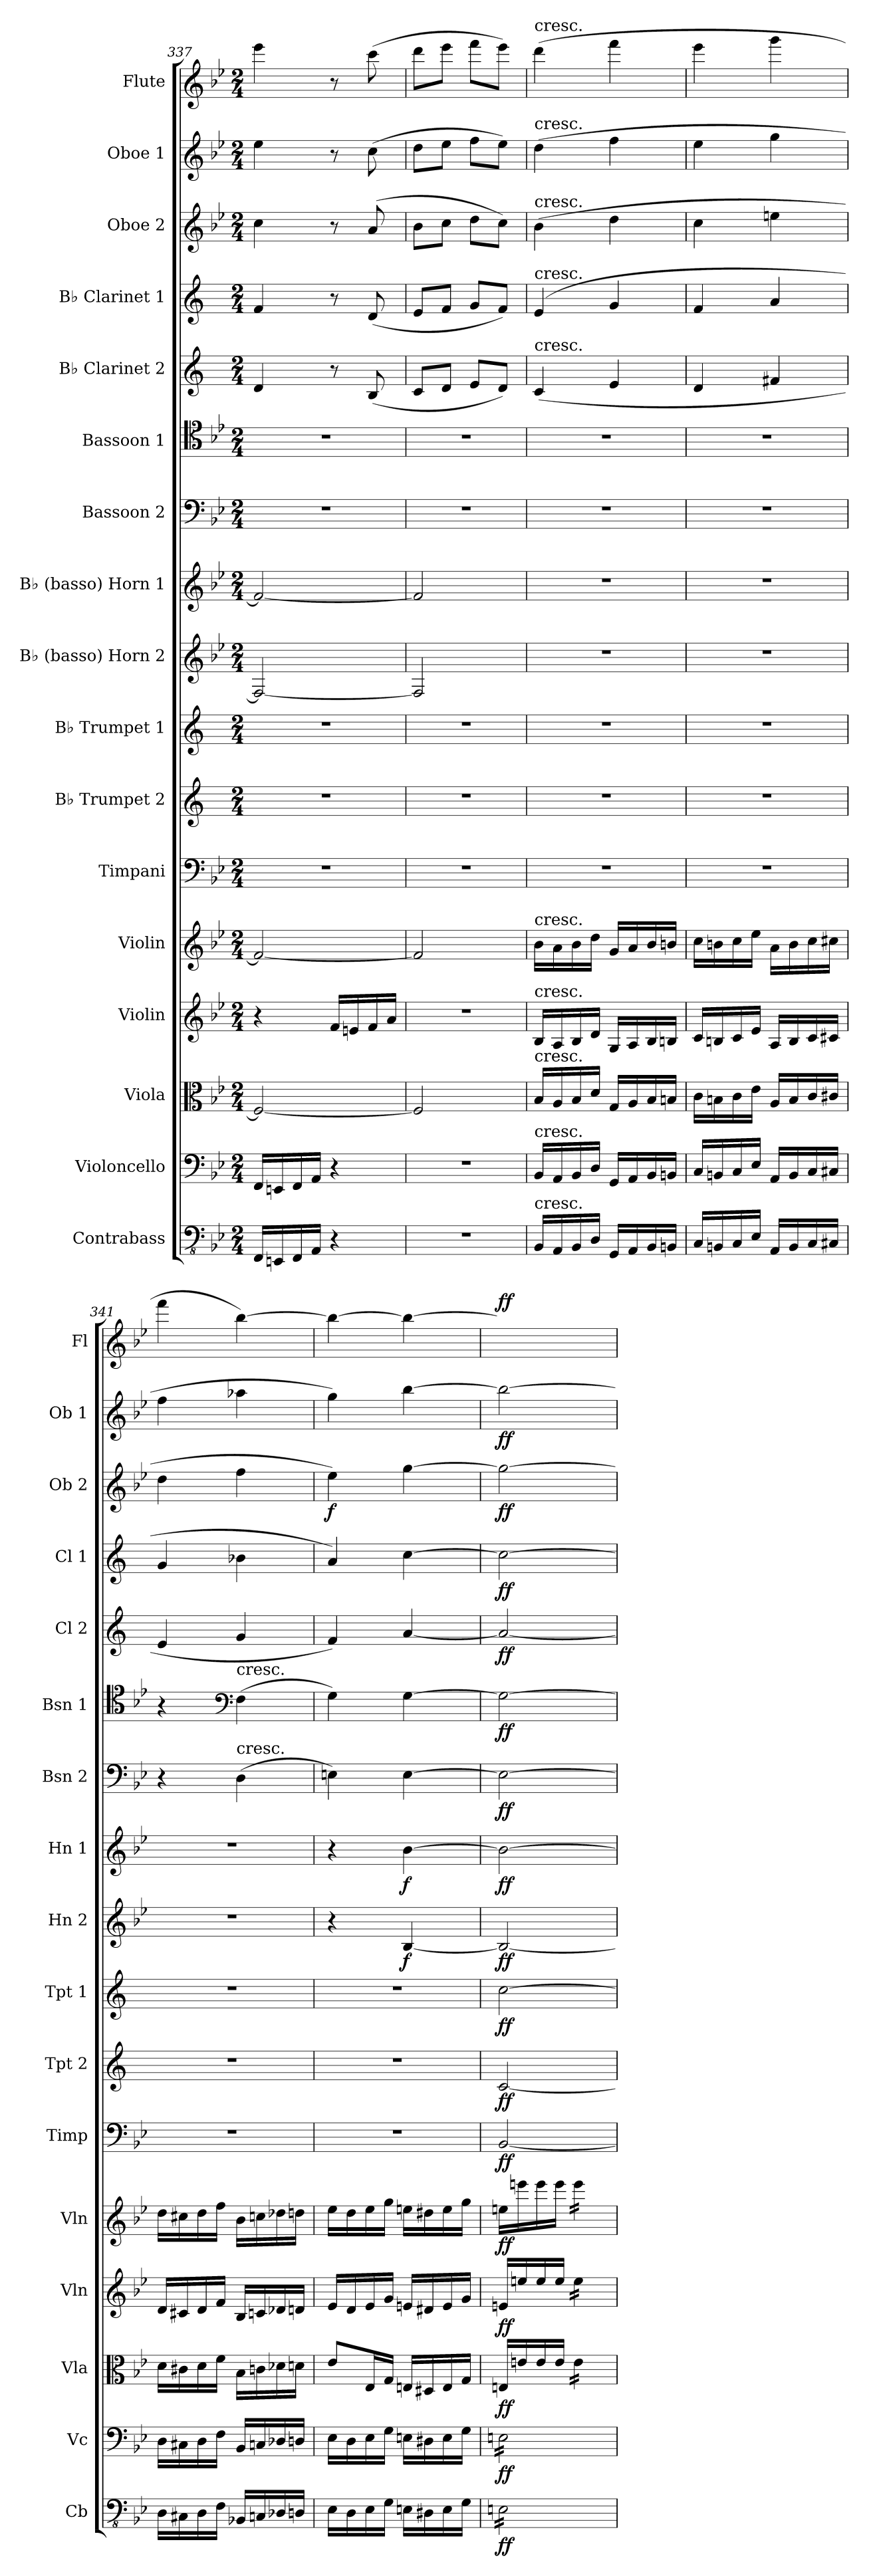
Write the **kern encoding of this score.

**kern	**dynam	**kern	**dynam	**kern	**dynam	**kern	**dynam	**kern	**dynam	**kern	**dynam	**kern	**dynam	**kern	**dynam	**kern	**dynam	**kern	**dynam	**kern	**dynam	**kern	**dynam	**kern	**dynam	**kern	**dynam	**kern	**dynam	**kern	**dynam	**kern	**text	**dynam
*part17	*part17	*part16	*part16	*part15	*part15	*part14	*part14	*part13	*part13	*part12	*part12	*part11	*part11	*part10	*part10	*part9	*part9	*part8	*part8	*part7	*part7	*part6	*part6	*part5	*part5	*part4	*part4	*part3	*part3	*part2	*part2	*part1	*part1	*part1
*staff17	*staff17	*staff16	*staff16	*staff15	*staff15	*staff14	*staff14	*staff13	*staff13	*staff12	*staff12	*staff11	*staff11	*staff10	*staff10	*staff9	*staff9	*staff8	*staff8	*staff7	*staff7	*staff6	*staff6	*staff5	*staff5	*staff4	*staff4	*staff3	*staff3	*staff2	*staff2	*staff1	*staff1	*staff1
*I"Contrabass	*	*I"Violoncello	*	*I"Viola	*	*I"Violin	*	*I"Violin	*	*I"Timpani	*	*I"B♭ Trumpet 2	*	*I"B♭ Trumpet 1	*	*I"B♭ (basso) Horn 2	*	*I"B♭ (basso) Horn 1	*	*I"Bassoon 2	*	*I"Bassoon 1	*	*I"B♭ Clarinet 2	*	*I"B♭ Clarinet 1	*	*I"Oboe 2	*	*I"Oboe 1	*	*I"Flute	*	*
*I'Cb	*	*I'Vc	*	*I'Vla	*	*I'Vln	*	*I'Vln	*	*I'Timp	*	*I'Tpt 2	*	*I'Tpt 1	*	*I'Hn 2	*	*I'Hn 1	*	*I'Bsn 2	*	*I'Bsn 1	*	*I'Cl 2	*	*I'Cl 1	*	*I'Ob 2	*	*I'Ob 1	*	*I'Fl	*	*
*clefFv4	*	*clefF4	*	*clefC3	*	*clefG2	*	*clefG2	*	*clefF4	*	*clefG2	*	*clefG2	*	*clefG2	*	*clefG2	*	*clefF4	*	*clefC4	*	*clefG2	*	*clefG2	*	*clefG2	*	*clefG2	*	*clefG2	*	*
*	*	*	*	*	*	*	*	*	*	*	*	*ITrd1c2	*	*ITrd1c2	*	*ITrd8c14	*	*ITrd8c14	*	*	*	*	*	*ITrd1c2	*	*ITrd1c2	*	*	*	*	*	*	*	*
*k[b-e-]	*	*k[b-e-]	*	*k[b-e-]	*	*k[b-e-]	*	*k[b-e-]	*	*k[b-e-]	*	*k[b-e-]	*	*k[b-e-]	*	*k[b-e-]	*	*k[b-e-]	*	*k[b-e-]	*	*k[b-e-]	*	*k[b-e-]	*	*k[b-e-]	*	*k[b-e-]	*	*k[b-e-]	*	*k[b-e-]	*	*
*M2/4	*	*M2/4	*	*M2/4	*	*M2/4	*	*M2/4	*	*M2/4	*	*M2/4	*	*M2/4	*	*M2/4	*	*M2/4	*	*M2/4	*	*M2/4	*	*M2/4	*	*M2/4	*	*M2/4	*	*M2/4	*	*M2/4	*	*
=337	=337	=337	=337	=337	=337	=337	=337	=337	=337	=337	=337	=337	=337	=337	=337	=337	=337	=337	=337	=337	=337	=337	=337	=337	=337	=337	=337	=337	=337	=337	=337	=337	=337	=337
16FFF/LL	.	16FF/LL	.	2F/_	.	4r	.	2f/_	.	2r	.	2r	.	2r	.	2FF/_	.	2F/_	.	2r	.	2r	.	4c/	.	4e-/	.	4cc\	.	4ee-\	.	4eee-\	.	.
16EEEn/	.	16EEn/	.	.	.	.	.	.	.	.	.	.	.	.	.	.	.	.	.	.	.	.	.	.	.	.	.	.	.	.	.	.	.	.
16FFF/	.	16FF/	.	.	.	.	.	.	.	.	.	.	.	.	.	.	.	.	.	.	.	.	.	.	.	.	.	.	.	.	.	.	.	.
16AAA/JJ	.	16AA/JJ	.	.	.	.	.	.	.	.	.	.	.	.	.	.	.	.	.	.	.	.	.	.	.	.	.	.	.	.	.	.	.	.
4r	.	4r	.	.	.	16f/LL	.	.	.	.	.	.	.	.	.	.	.	.	.	.	.	.	.	8r	.	8r	.	8r	.	8r	.	8r	.	.
.	.	.	.	.	.	16en/	.	.	.	.	.	.	.	.	.	.	.	.	.	.	.	.	.	.	.	.	.	.	.	.	.	.	.	.
.	.	.	.	.	.	16f/	.	.	.	.	.	.	.	.	.	.	.	.	.	.	.	.	.	(<8A/	.	(<8c/	.	(<8a/	.	(>8cc\	.	(>8ccc\	.	.
.	.	.	.	.	.	16a/JJ	.	.	.	.	.	.	.	.	.	.	.	.	.	.	.	.	.	.	.	.	.	.	.	.	.	.	.	.
=338	=338	=338	=338	=338	=338	=338	=338	=338	=338	=338	=338	=338	=338	=338	=338	=338	=338	=338	=338	=338	=338	=338	=338	=338	=338	=338	=338	=338	=338	=338	=338	=338	=338	=338
2r	.	2r	.	2F/]	.	2r	.	2f/]	.	2r	.	2r	.	2r	.	2FF/]	.	2F/]	.	2r	.	2r	.	8B-/L	.	8d/L	.	8b-\L	.	8dd\L	.	8ddd\L	.	.
.	.	.	.	.	.	.	.	.	.	.	.	.	.	.	.	.	.	.	.	.	.	.	.	8c/J	.	8e-/J	.	8cc\J	.	8ee-\J	.	8eee-\J	.	.
.	.	.	.	.	.	.	.	.	.	.	.	.	.	.	.	.	.	.	.	.	.	.	.	8d/L	.	8f/L	.	8dd\L	.	8ff\L	.	8fff\L	.	.
.	.	.	.	.	.	.	.	.	.	.	.	.	.	.	.	.	.	.	.	.	.	.	.	8c/J)	.	8e-/J)	.	8cc\J)	.	8ee-\J)	.	8eee-\J)	.	.
=339	=339	=339	=339	=339	=339	=339	=339	=339	=339	=339	=339	=339	=339	=339	=339	=339	=339	=339	=339	=339	=339	=339	=339	=339	=339	=339	=339	=339	=339	=339	=339	=339	=339	=339
!	!	!	!	!	!	!	!	!	!	!	!	!	!	!	!	!	!	!	!	!	!	!	!	!	!	!	!	!	!	!	!	!LO:TX:a:t=cresc.	!	!
!	!	!	!	!	!	!	!	!	!	!	!	!	!	!	!	!	!	!	!	!	!	!	!	!	!	!	!	!	!	!LO:TX:a:t=cresc.	!	!	!	!
!	!	!	!	!	!	!	!	!	!	!	!	!	!	!	!	!	!	!	!	!	!	!	!	!	!	!	!	!LO:TX:a:t=cresc.	!	!	!	!	!	!
!	!	!	!	!	!	!	!	!	!	!	!	!	!	!	!	!	!	!	!	!	!	!	!	!	!	!LO:TX:a:t=cresc.	!	!	!	!	!	!	!	!
!	!	!	!	!	!	!	!	!	!	!	!	!	!	!	!	!	!	!	!	!	!	!	!	!LO:TX:a:t=cresc.	!	!	!	!	!	!	!	!	!	!
!	!	!	!	!	!	!	!	!LO:TX:a:t=cresc.	!	!	!	!	!	!	!	!	!	!	!	!	!	!	!	!	!	!	!	!	!	!	!	!	!	!
!	!	!	!	!	!	!LO:TX:a:t=cresc.	!	!	!	!	!	!	!	!	!	!	!	!	!	!	!	!	!	!	!	!	!	!	!	!	!	!	!	!
!	!	!	!	!LO:TX:a:t=cresc.	!	!	!	!	!	!	!	!	!	!	!	!	!	!	!	!	!	!	!	!	!	!	!	!	!	!	!	!	!	!
!	!	!LO:TX:a:t=cresc.	!	!	!	!	!	!	!	!	!	!	!	!	!	!	!	!	!	!	!	!	!	!	!	!	!	!	!	!	!	!	!	!
!LO:TX:a:t=cresc.	!	!	!	!	!	!	!	!	!	!	!	!	!	!	!	!	!	!	!	!	!	!	!	!	!	!	!	!	!	!	!	!	!	!
16BBB-/LL	.	16BB-/LL	.	16B-/LL	.	16B-/LL	.	16b-\LL	.	2r	.	2r	.	2r	.	2r	.	2r	.	2r	.	2r	.	(>4B-/	.	(>4d/	.	(>4b-\	.	(>4dd\	.	(>4ddd\	.	.
16AAA/	.	16AA/	.	16A/	.	16A/	.	16a\	.	.	.	.	.	.	.	.	.	.	.	.	.	.	.	.	.	.	.	.	.	.	.	.	.	.
16BBB-/	.	16BB-/	.	16B-/	.	16B-/	.	16b-\	.	.	.	.	.	.	.	.	.	.	.	.	.	.	.	.	.	.	.	.	.	.	.	.	.	.
16DD/JJ	.	16D/JJ	.	16d/JJ	.	16d/JJ	.	16dd\JJ	.	.	.	.	.	.	.	.	.	.	.	.	.	.	.	.	.	.	.	.	.	.	.	.	.	.
16GGG/LL	.	16GG/LL	.	16G/LL	.	16G/LL	.	16g/LL	.	.	.	.	.	.	.	.	.	.	.	.	.	.	.	4d/	.	4f/	.	4dd\	.	4ff\	.	4fff\	.	.
16AAA/	.	16AA/	.	16A/	.	16A/	.	16a/	.	.	.	.	.	.	.	.	.	.	.	.	.	.	.	.	.	.	.	.	.	.	.	.	.	.
16BBB-/	.	16BB-/	.	16B-/	.	16B-/	.	16b-/	.	.	.	.	.	.	.	.	.	.	.	.	.	.	.	.	.	.	.	.	.	.	.	.	.	.
16BBBn/JJ	.	16BBn/JJ	.	16Bn/JJ	.	16Bn/JJ	.	16bn/JJ	.	.	.	.	.	.	.	.	.	.	.	.	.	.	.	.	.	.	.	.	.	.	.	.	.	.
=340	=340	=340	=340	=340	=340	=340	=340	=340	=340	=340	=340	=340	=340	=340	=340	=340	=340	=340	=340	=340	=340	=340	=340	=340	=340	=340	=340	=340	=340	=340	=340	=340	=340	=340
16CC/LL	.	16C/LL	.	16c\LL	.	16c/LL	.	16cc\LL	.	2r	.	2r	.	2r	.	2r	.	2r	.	2r	.	2r	.	4c/	.	4e-/	.	4cc\	.	4ee-\	.	4eee-\	.	.
16BBBn/	.	16BBn/	.	16Bn\	.	16Bn/	.	16bn\	.	.	.	.	.	.	.	.	.	.	.	.	.	.	.	.	.	.	.	.	.	.	.	.	.	.
16CC/	.	16C/	.	16c\	.	16c/	.	16cc\	.	.	.	.	.	.	.	.	.	.	.	.	.	.	.	.	.	.	.	.	.	.	.	.	.	.
16EE-/JJ	.	16E-/JJ	.	16e-\JJ	.	16e-/JJ	.	16ee-\JJ	.	.	.	.	.	.	.	.	.	.	.	.	.	.	.	.	.	.	.	.	.	.	.	.	.	.
16AAA/LL	.	16AA/LL	.	16A/LL	.	16A/LL	.	16a\LL	.	.	.	.	.	.	.	.	.	.	.	.	.	.	.	4en/	.	4g/	.	4een\	.	4gg\	.	4ggg\	.	.
16BBB/	.	16BB/	.	16B/	.	16B/	.	16b\	.	.	.	.	.	.	.	.	.	.	.	.	.	.	.	.	.	.	.	.	.	.	.	.	.	.
16CC/	.	16C/	.	16c/	.	16c/	.	16cc\	.	.	.	.	.	.	.	.	.	.	.	.	.	.	.	.	.	.	.	.	.	.	.	.	.	.
16CC#X/JJ	.	16C#X/JJ	.	16c#X/JJ	.	16c#X/JJ	.	16cc#X\JJ	.	.	.	.	.	.	.	.	.	.	.	.	.	.	.	.	.	.	.	.	.	.	.	.	.	.
!!LO:PB:g=z
=341	=341	=341	=341	=341	=341	=341	=341	=341	=341	=341	=341	=341	=341	=341	=341	=341	=341	=341	=341	=341	=341	=341	=341	=341	=341	=341	=341	=341	=341	=341	=341	=341	=341	=341
16DD\LL	.	16D\LL	.	16d\LL	.	16d/LL	.	16dd\LL	.	2r	.	2r	.	2r	.	2r	.	2r	.	4r	.	4r	.	4d/	.	4f/	.	4dd\	.	4ff\	.	4fff\	.	.
16CC#X\	.	16C#X\	.	16c#X\	.	16c#X/	.	16cc#X\	.	.	.	.	.	.	.	.	.	.	.	.	.	.	.	.	.	.	.	.	.	.	.	.	.	.
16DD\	.	16D\	.	16d\	.	16d/	.	16dd\	.	.	.	.	.	.	.	.	.	.	.	.	.	.	.	.	.	.	.	.	.	.	.	.	.	.
16FF\JJ	.	16F\JJ	.	16f\JJ	.	16f/JJ	.	16ff\JJ	.	.	.	.	.	.	.	.	.	.	.	.	.	.	.	.	.	.	.	.	.	.	.	.	.	.
*	*	*	*	*	*	*	*	*	*	*	*	*	*	*	*	*	*	*	*	*	*	*clefF4	*	*	*	*	*	*	*	*	*	*	*	*
!	!	!	!	!	!	!	!	!	!	!	!	!	!	!	!	!	!	!	!	!	!	!LO:TX:a:t=cresc.	!	!	!	!	!	!	!	!	!	!	!	!
!	!	!	!	!	!	!	!	!	!	!	!	!	!	!	!	!	!	!	!	!LO:TX:a:t=cresc.	!	!	!	!	!	!	!	!	!	!	!	!	!	!
16BBB-X/LL	.	16BB-/LL	.	16B-\LL	.	16B-/LL	.	16b-\LL	.	.	.	.	.	.	.	.	.	.	.	(>4D\	.	(>4F\	.	4f/	.	4a-X\	.	4ff\	.	4aa-X\	.	[4bb-\)	.	.
16CCn/	.	16Cn/	.	16cn\	.	16cn/	.	16ccn\	.	.	.	.	.	.	.	.	.	.	.	.	.	.	.	.	.	.	.	.	.	.	.	.	.	.
16DD-X/	.	16D-X/	.	16d-X\	.	16d-X/	.	16dd-X\	.	.	.	.	.	.	.	.	.	.	.	.	.	.	.	.	.	.	.	.	.	.	.	.	.	.
16DDn/JJ	.	16Dn/JJ	.	16dn\JJ	.	16dn/JJ	.	16ddn\JJ	.	.	.	.	.	.	.	.	.	.	.	.	.	.	.	.	.	.	.	.	.	.	.	.	.	.
=342	=342	=342	=342	=342	=342	=342	=342	=342	=342	=342	=342	=342	=342	=342	=342	=342	=342	=342	=342	=342	=342	=342	=342	=342	=342	=342	=342	=342	=342	=342	=342	=342	=342	=342
!	!	!	!	!	!	!	!	!	!	!	!	!	!	!	!	!	!	!	!	!	!	!	!	!	!	!	!	!	!LO:DY:b	!	!	!	!	!
16EE-\LL	.	16E-\LL	.	8e-/L	.	16e-/LL	.	16ee-\LL	.	2r	.	2r	.	2r	.	4r	.	4r	.	4En\)	.	4G\)	.	4e-/)	.	4g/)	.	4ee-\)	f	4gg\)	.	4bb-\_	.	.
16DD\	.	16D\	.	.	.	16d/	.	16dd\	.	.	.	.	.	.	.	.	.	.	.	.	.	.	.	.	.	.	.	.	.	.	.	.	.	.
16EE-\	.	16E-\	.	16E-/L	.	16e-/	.	16ee-\	.	.	.	.	.	.	.	.	.	.	.	.	.	.	.	.	.	.	.	.	.	.	.	.	.	.
16GG\JJ	.	16G\JJ	.	16G/JJ	.	16g/JJ	.	16gg\JJ	.	.	.	.	.	.	.	.	.	.	.	.	.	.	.	.	.	.	.	.	.	.	.	.	.	.
!	!	!	!	!	!	!	!	!	!	!	!	!	!	!	!	!	!LO:DY:b	!	!LO:DY:b	!	!	!	!	!	!	!	!	!	!	!	!	!	!	!
16EEn\LL	.	16En\LL	.	16En/LL	.	16en/LL	.	16een\LL	.	.	.	.	.	.	.	[4BB-/	f	[4B-\	f	[4E\	.	[4G\	.	[4g/	.	[4b-\	.	[4gg\	.	[4bb-\	.	4bb-\_	.	.
16DD#X\	.	16D#X\	.	16D#X/	.	16d#X/	.	16dd#X\	.	.	.	.	.	.	.	.	.	.	.	.	.	.	.	.	.	.	.	.	.	.	.	.	.	.
16EE\	.	16E\	.	16E/	.	16e/	.	16ee\	.	.	.	.	.	.	.	.	.	.	.	.	.	.	.	.	.	.	.	.	.	.	.	.	.	.
16GG\JJ	.	16G\JJ	.	16G/JJ	.	16g/JJ	.	16gg\JJ	.	.	.	.	.	.	.	.	.	.	.	.	.	.	.	.	.	.	.	.	.	.	.	.	.	.
=343	=343	=343	=343	=343	=343	=343	=343	=343	=343	=343	=343	=343	=343	=343	=343	=343	=343	=343	=343	=343	=343	=343	=343	=343	=343	=343	=343	=343	=343	=343	=343	=343	=343	=343
!	!LO:DY:b	!	!LO:DY:b	!	!LO:DY:b	!	!LO:DY:b	!	!LO:DY:b	!	!LO:DY:b	!	!LO:DY:b	!	!LO:DY:b	!	!LO:DY:b	!	!LO:DY:b	!	!LO:DY:b	!	!LO:DY:b	!	!LO:DY:b	!	!LO:DY:b	!	!LO:DY:b	!	!LO:DY:b	!	!LO:LY:b:color=#FF0000	!LO:DY:b
*tremolo	*	*	*	*	*	*	*	*	*	*	*	*	*	*	*	*	*	*	*	*	*	*	*	*	*	*	*	*	*	*	*	*	*	*
*	*	*tremolo	*	*	*	*	*	*	*	*	*	*	*	*	*	*	*	*	*	*	*	*	*	*	*	*	*	*	*	*	*	*	*	*
16EEn\LL	ff	16En\LL	ff	16En/LL	ff	16en/LL	ff	16een\LL	ff	[2BB-/	ff	[2B-/	ff	[2b-\	ff	2BB-/_	ff	2B-\_	ff	2E\_	ff	2G\_	ff	2g/_	ff	2b-\_	ff	2gg\_	ff	2bb-\_	ff	2bb-\yy_	a	ff
16EEn\	.	16En\	.	16en/	.	16een/	.	16eeen\	.	.	.	.	.	.	.	.	.	.	.	.	.	.	.	.	.	.	.	.	.	.	.	.	.	.
16EEn\	.	16En\	.	16e/	.	16ee/	.	16eee\	.	.	.	.	.	.	.	.	.	.	.	.	.	.	.	.	.	.	.	.	.	.	.	.	.	.
16EEn\	.	16En\	.	16e/JJ	.	16ee/JJ	.	16eee\JJ	.	.	.	.	.	.	.	.	.	.	.	.	.	.	.	.	.	.	.	.	.	.	.	.	.	.
*	*	*	*	*tremolo	*	*	*	*	*	*	*	*	*	*	*	*	*	*	*	*	*	*	*	*	*	*	*	*	*	*	*	*	*	*
*	*	*	*	*	*	*tremolo	*	*	*	*	*	*	*	*	*	*	*	*	*	*	*	*	*	*	*	*	*	*	*	*	*	*	*	*
*	*	*	*	*	*	*	*	*tremolo	*	*	*	*	*	*	*	*	*	*	*	*	*	*	*	*	*	*	*	*	*	*	*	*	*	*
16EEn\	.	16En\	.	16e\LL	.	16ee\LL	.	16eee\LL	.	.	.	.	.	.	.	.	.	.	.	.	.	.	.	.	.	.	.	.	.	.	.	.	.	.
16EEn\	.	16En\	.	16e\	.	16ee\	.	16eee\	.	.	.	.	.	.	.	.	.	.	.	.	.	.	.	.	.	.	.	.	.	.	.	.	.	.
16EEn\	.	16En\	.	16e\	.	16ee\	.	16eee\	.	.	.	.	.	.	.	.	.	.	.	.	.	.	.	.	.	.	.	.	.	.	.	.	.	.
16EEn\JJ	.	16En\JJ	.	16e\JJ	.	16ee\JJ	.	16eee\JJ	.	.	.	.	.	.	.	.	.	.	.	.	.	.	.	.	.	.	.	.	.	.	.	.	.	.
*	*	*	*	*	*	*	*	*Xtremolo	*	*	*	*	*	*	*	*	*	*	*	*	*	*	*	*	*	*	*	*	*	*	*	*	*	*
*	*	*	*	*	*	*Xtremolo	*	*	*	*	*	*	*	*	*	*	*	*	*	*	*	*	*	*	*	*	*	*	*	*	*	*	*	*
*	*	*	*	*Xtremolo	*	*	*	*	*	*	*	*	*	*	*	*	*	*	*	*	*	*	*	*	*	*	*	*	*	*	*	*	*	*
*	*	*Xtremolo	*	*	*	*	*	*	*	*	*	*	*	*	*	*	*	*	*	*	*	*	*	*	*	*	*	*	*	*	*	*	*	*
*Xtremolo	*	*	*	*	*	*	*	*	*	*	*	*	*	*	*	*	*	*	*	*	*	*	*	*	*	*	*	*	*	*	*	*	*	*
=	=	=	=	=	=	=	=	=	=	=	=	=	=	=	=	=	=	=	=	=	=	=	=	=	=	=	=	=	=	=	=	=	=	=
*-	*-	*-	*-	*-	*-	*-	*-	*-	*-	*-	*-	*-	*-	*-	*-	*-	*-	*-	*-	*-	*-	*-	*-	*-	*-	*-	*-	*-	*-	*-	*-	*-	*-	*-
